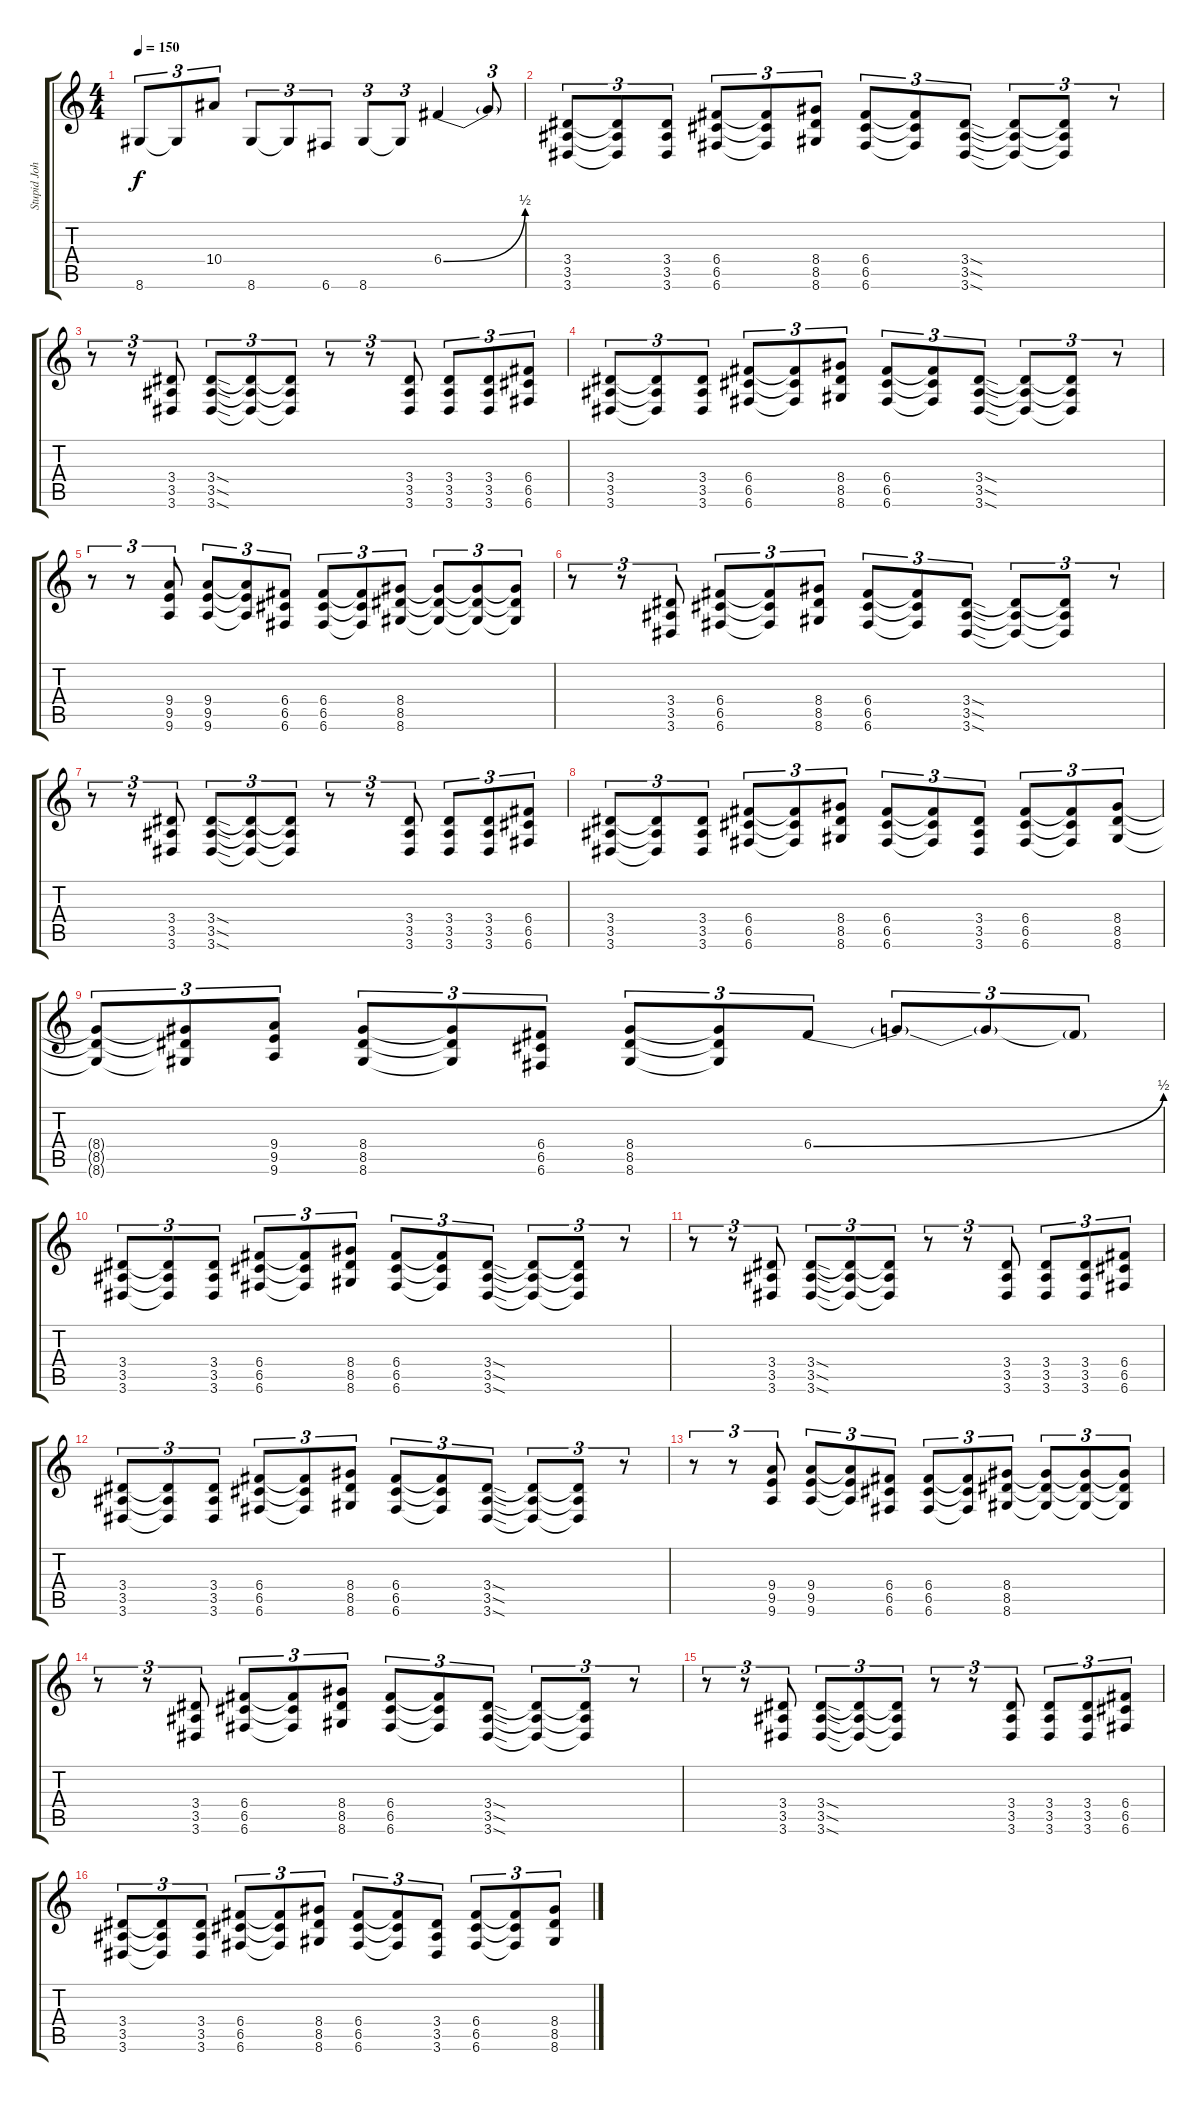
\track ("Stupid Johnny" "Stupid Joh") {instrument distortionguitar}
\staff {score tabs}
\tuning (D4 A3 F3 C3 G2 C2) {hide}
\ts (4 4)
\tempo 150
\clef g2
\ks c
8.6.8{tu (3 2) dy f} 8.6{t}.8{tu (3 2)} 10.4.8{tu (3 2)} 8.6.8{tu (3 2)} 8.6{t}.8{tu (3 2)} 6.6.8{tu (3 2)} 8.6.8{tu (3 2)} 8.6{t}.8{tu (3 2)} 6.4{be (bend 0 0 60 2)}.4 6.4{t}.8{tu (3 2)} |
(3.4 3.5 3.6).8{tu (3 2)} (3.4{t} 3.5{t} 3.6{t}).8{tu (3 2)} (3.4 3.5 3.6).8{tu (3 2)} (6.4 6.5 6.6).8{tu (3 2)} (6.4{t} 6.5{t} 6.6{t}).8{tu (3 2)} (8.4 8.5 8.6).8{tu (3 2)} (6.4 6.5 6.6).8{tu (3 2)} (6.4{t} 6.5{t} 6.6{t}).8{tu (3 2)} (3.4{sod} 3.5{sod} 3.6{sod}).8{tu (3 2)} (3.4{t} 3.5{t} 3.6{t}).8{tu (3 2)} (3.4{t} 3.5{t} 3.6{t}).8{tu (3 2)} r.8{tu (3 2)} |
r.8{tu (3 2)} r.8{tu (3 2)} (3.4 3.5 3.6).8{tu (3 2)} (3.4{sod} 3.5{sod} 3.6{sod}).8{tu (3 2)} (3.4{t} 3.5{t} 3.6{t}).8{tu (3 2)} (3.4{t} 3.5{t} 3.6{t}).8{tu (3 2)} r.8{tu (3 2)} r.8{tu (3 2)} (3.4 3.5 3.6).8{tu (3 2)} (3.4 3.5 3.6).8{tu (3 2)} (3.4 3.5 3.6).8{tu (3 2)} (6.4 6.5 6.6).8{tu (3 2)} |
(3.4 3.5 3.6).8{tu (3 2)} (3.4{t} 3.5{t} 3.6{t}).8{tu (3 2)} (3.4 3.5 3.6).8{tu (3 2)} (6.4 6.5 6.6).8{tu (3 2)} (6.4{t} 6.5{t} 6.6{t}).8{tu (3 2)} (8.4 8.5 8.6).8{tu (3 2)} (6.4 6.5 6.6).8{tu (3 2)} (6.4{t} 6.5{t} 6.6{t}).8{tu (3 2)} (3.4{sod} 3.5{sod} 3.6{sod}).8{tu (3 2)} (3.4{t} 3.5{t} 3.6{t}).8{tu (3 2)} (3.4{t} 3.5{t} 3.6{t}).8{tu (3 2)} r.8{tu (3 2)} |
r.8{tu (3 2)} r.8{tu (3 2)} (9.4 9.5 9.6).8{tu (3 2)} (9.4 9.5 9.6).8{tu (3 2)} (9.4{t} 9.5{t} 9.6{t}).8{tu (3 2)} (6.4 6.5 6.6).8{tu (3 2)} (6.4 6.5 6.6).8{tu (3 2)} (6.4{t} 6.5{t} 6.6{t}).8{tu (3 2)} (8.4 8.5 8.6).8{tu (3 2)} (8.4{t} 8.5{t} 8.6{t}).8{tu (3 2)} (8.4{t} 8.5{t} 8.6{t}).8{tu (3 2)} (8.4{t} 8.5{t} 8.6{t}).8{tu (3 2)} |
r.8{tu (3 2)} r.8{tu (3 2)} (3.4 3.5 3.6).8{tu (3 2)} (6.4 6.5 6.6).8{tu (3 2)} (6.4{t} 6.5{t} 6.6{t}).8{tu (3 2)} (8.4 8.5 8.6).8{tu (3 2)} (6.4 6.5 6.6).8{tu (3 2)} (6.4{t} 6.5{t} 6.6{t}).8{tu (3 2)} (3.4{sod} 3.5{sod} 3.6{sod}).8{tu (3 2)} (3.4{t} 3.5{t} 3.6{t}).8{tu (3 2)} (3.4{t} 3.5{t} 3.6{t}).8{tu (3 2)} r.8{tu (3 2)} |
r.8{tu (3 2)} r.8{tu (3 2)} (3.4 3.5 3.6).8{tu (3 2)} (3.4{sod} 3.5{sod} 3.6{sod}).8{tu (3 2)} (3.4{t} 3.5{t} 3.6{t}).8{tu (3 2)} (3.4{t} 3.5{t} 3.6{t}).8{tu (3 2)} r.8{tu (3 2)} r.8{tu (3 2)} (3.4 3.5 3.6).8{tu (3 2)} (3.4 3.5 3.6).8{tu (3 2)} (3.4 3.5 3.6).8{tu (3 2)} (6.4 6.5 6.6).8{tu (3 2)} |
(3.4 3.5 3.6).8{tu (3 2)} (3.4{t} 3.5{t} 3.6{t}).8{tu (3 2)} (3.4 3.5 3.6).8{tu (3 2)} (6.4 6.5 6.6).8{tu (3 2)} (6.4{t} 6.5{t} 6.6{t}).8{tu (3 2)} (8.4 8.5 8.6).8{tu (3 2)} (6.4 6.5 6.6).8{tu (3 2)} (6.4{t} 6.5{t} 6.6{t}).8{tu (3 2)} (3.4 3.5 3.6).8{tu (3 2)} (6.4 6.5 6.6).8{tu (3 2)} (6.4{t} 6.5{t} 6.6{t}).8{tu (3 2)} (8.4 8.5 8.6).8{tu (3 2)} |
(8.4{t} 8.5{t} 8.6{t}).8{tu (3 2)} (8.4{t} 8.5{t} 8.6{t}).8{tu (3 2)} (9.4 9.5 9.6).8{tu (3 2)} (8.4 8.5 8.6).8{tu (3 2)} (8.4{t} 8.5{t} 8.6{t}).8{tu (3 2)} (6.4 6.5 6.6).8{tu (3 2)} (8.4 8.5 8.6).8{tu (3 2)} (8.4{t} 8.5{t} 8.6{t}).8{tu (3 2)} 6.4{be (bend 0 0 60 2)}.8{tu (3 2)} 6.4{t}.8{tu (3 2)} 6.4{t}.8{tu (3 2)} 6.4{t}.8{tu (3 2)} |
(3.4 3.5 3.6).8{tu (3 2)} (3.4{t} 3.5{t} 3.6{t}).8{tu (3 2)} (3.4 3.5 3.6).8{tu (3 2)} (6.4 6.5 6.6).8{tu (3 2)} (6.4{t} 6.5{t} 6.6{t}).8{tu (3 2)} (8.4 8.5 8.6).8{tu (3 2)} (6.4 6.5 6.6).8{tu (3 2)} (6.4{t} 6.5{t} 6.6{t}).8{tu (3 2)} (3.4{sod} 3.5{sod} 3.6{sod}).8{tu (3 2)} (3.4{t} 3.5{t} 3.6{t}).8{tu (3 2)} (3.4{t} 3.5{t} 3.6{t}).8{tu (3 2)} r.8{tu (3 2)} |
r.8{tu (3 2)} r.8{tu (3 2)} (3.4 3.5 3.6).8{tu (3 2)} (3.4{sod} 3.5{sod} 3.6{sod}).8{tu (3 2)} (3.4{t} 3.5{t} 3.6{t}).8{tu (3 2)} (3.4{t} 3.5{t} 3.6{t}).8{tu (3 2)} r.8{tu (3 2)} r.8{tu (3 2)} (3.4 3.5 3.6).8{tu (3 2)} (3.4 3.5 3.6).8{tu (3 2)} (3.4 3.5 3.6).8{tu (3 2)} (6.4 6.5 6.6).8{tu (3 2)} |
(3.4 3.5 3.6).8{tu (3 2)} (3.4{t} 3.5{t} 3.6{t}).8{tu (3 2)} (3.4 3.5 3.6).8{tu (3 2)} (6.4 6.5 6.6).8{tu (3 2)} (6.4{t} 6.5{t} 6.6{t}).8{tu (3 2)} (8.4 8.5 8.6).8{tu (3 2)} (6.4 6.5 6.6).8{tu (3 2)} (6.4{t} 6.5{t} 6.6{t}).8{tu (3 2)} (3.4{sod} 3.5{sod} 3.6{sod}).8{tu (3 2)} (3.4{t} 3.5{t} 3.6{t}).8{tu (3 2)} (3.4{t} 3.5{t} 3.6{t}).8{tu (3 2)} r.8{tu (3 2)} |
r.8{tu (3 2)} r.8{tu (3 2)} (9.4 9.5 9.6).8{tu (3 2)} (9.4 9.5 9.6).8{tu (3 2)} (9.4{t} 9.5{t} 9.6{t}).8{tu (3 2)} (6.4 6.5 6.6).8{tu (3 2)} (6.4 6.5 6.6).8{tu (3 2)} (6.4{t} 6.5{t} 6.6{t}).8{tu (3 2)} (8.4 8.5 8.6).8{tu (3 2)} (8.4{t} 8.5{t} 8.6{t}).8{tu (3 2)} (8.4{t} 8.5{t} 8.6{t}).8{tu (3 2)} (8.4{t} 8.5{t} 8.6{t}).8{tu (3 2)} |
r.8{tu (3 2)} r.8{tu (3 2)} (3.4 3.5 3.6).8{tu (3 2)} (6.4 6.5 6.6).8{tu (3 2)} (6.4{t} 6.5{t} 6.6{t}).8{tu (3 2)} (8.4 8.5 8.6).8{tu (3 2)} (6.4 6.5 6.6).8{tu (3 2)} (6.4{t} 6.5{t} 6.6{t}).8{tu (3 2)} (3.4{sod} 3.5{sod} 3.6{sod}).8{tu (3 2)} (3.4{t} 3.5{t} 3.6{t}).8{tu (3 2)} (3.4{t} 3.5{t} 3.6{t}).8{tu (3 2)} r.8{tu (3 2)} |
r.8{tu (3 2)} r.8{tu (3 2)} (3.4 3.5 3.6).8{tu (3 2)} (3.4{sod} 3.5{sod} 3.6{sod}).8{tu (3 2)} (3.4{t} 3.5{t} 3.6{t}).8{tu (3 2)} (3.4{t} 3.5{t} 3.6{t}).8{tu (3 2)} r.8{tu (3 2)} r.8{tu (3 2)} (3.4 3.5 3.6).8{tu (3 2)} (3.4 3.5 3.6).8{tu (3 2)} (3.4 3.5 3.6).8{tu (3 2)} (6.4 6.5 6.6).8{tu (3 2)} |
(3.4 3.5 3.6).8{tu (3 2)} (3.4{t} 3.5{t} 3.6{t}).8{tu (3 2)} (3.4 3.5 3.6).8{tu (3 2)} (6.4 6.5 6.6).8{tu (3 2)} (6.4{t} 6.5{t} 6.6{t}).8{tu (3 2)} (8.4 8.5 8.6).8{tu (3 2)} (6.4 6.5 6.6).8{tu (3 2)} (6.4{t} 6.5{t} 6.6{t}).8{tu (3 2)} (3.4 3.5 3.6).8{tu (3 2)} (6.4 6.5 6.6).8{tu (3 2)} (6.4{t} 6.5{t} 6.6{t}).8{tu (3 2)} (8.4 8.5 8.6).8{tu (3 2)}
